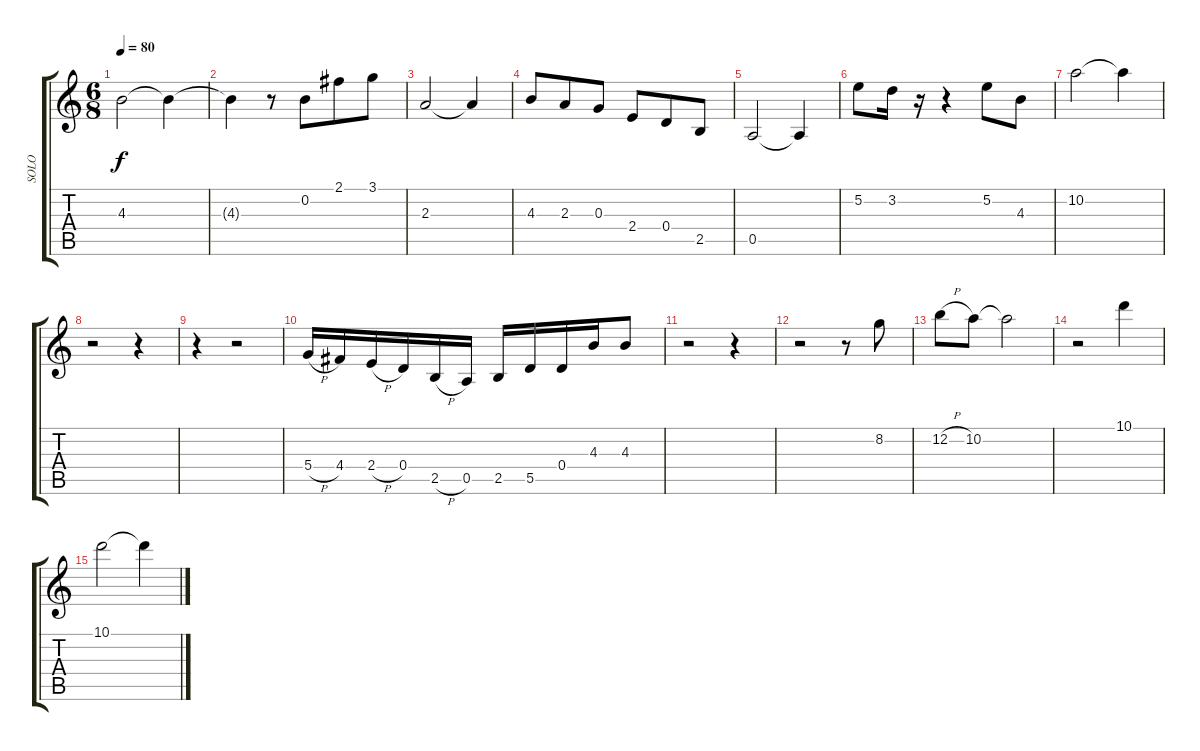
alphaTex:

\track ("SOLO" "SOLO") {instrument overdrivenguitar}
\staff {score tabs}
\tuning (E4 B3 G3 D3 A2 E2) {hide}
\ts (6 8)
\tempo 80
\clef g2
\ks c
4.3.2{dy f} 4.3{t}.4 |
4.3{t}.4 r.8 0.2.8 2.1.8 3.1.8 |
2.3.2 2.3{t}.4 |
4.3.8 2.3.8 0.3.8 2.4.8 0.4.8 2.5.8 |
0.5.2 0.5{t}.4 |
5.2.8 3.2.16 r.16 r.4 5.2.8 4.3.8 |
10.2.2 10.2{t}.4 |
r.2 r.4 |
r.4 r.2 |
5.4{h}.16 4.4.16 2.4{h}.16 0.4.16 2.5{h}.16 0.5.16 2.5.16 5.5.16 0.4.16 4.3.16 4.3.8 |
r.2 r.4 |
r.2 r.8 8.2.8 |
12.2{h}.8 10.2.8 10.2{t}.2 |
r.2 10.1.4 |
10.1.2 10.1{t}.4
